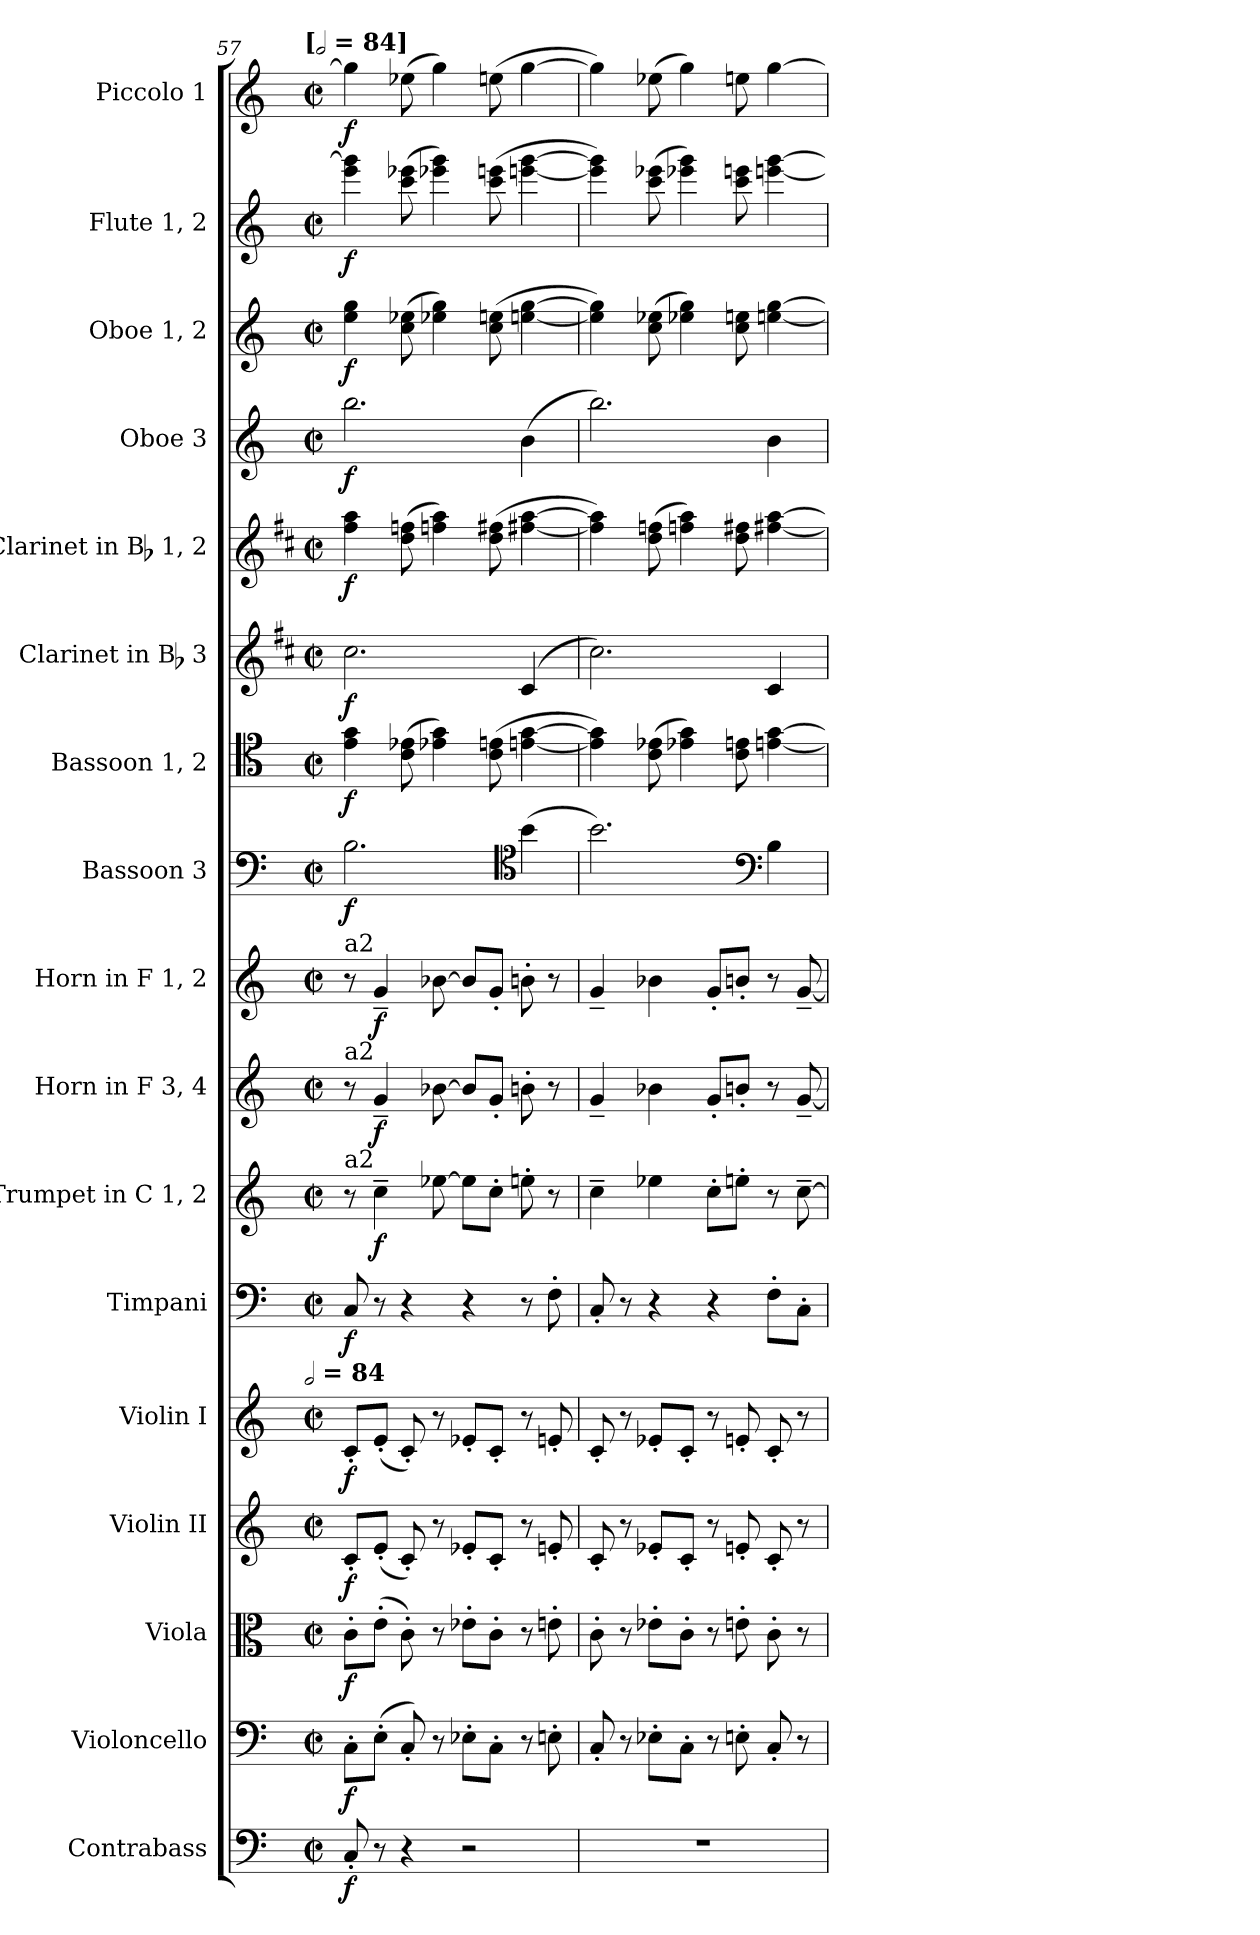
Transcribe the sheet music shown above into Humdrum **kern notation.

**kern	**dynam	**kern	**dynam	**kern	**dynam	**kern	**dynam	**kern	**dynam	**kern	**dynam	**kern	**dynam	**kern	**dynam	**kern	**dynam	**kern	**dynam	**kern	**dynam	**kern	**dynam	**kern	**dynam	**kern	**dynam	**kern	**dynam	**kern	**dynam	**kern	**dynam
*part17	*part17	*part16	*part16	*part15	*part15	*part14	*part14	*part13	*part13	*part12	*part12	*part11	*part11	*part10	*part10	*part9	*part9	*part8	*part8	*part7	*part7	*part6	*part6	*part5	*part5	*part4	*part4	*part3	*part3	*part2	*part2	*part1	*part1
*staff17	*staff17	*staff16	*staff16	*staff15	*staff15	*staff14	*staff14	*staff13	*staff13	*staff12	*staff12	*staff11	*staff11	*staff10	*staff10	*staff9	*staff9	*staff8	*staff8	*staff7	*staff7	*staff6	*staff6	*staff5	*staff5	*staff4	*staff4	*staff3	*staff3	*staff2	*staff2	*staff1	*staff1
*I"Contrabass	*	*I"Violoncello	*	*I"Viola	*	*I"Violin II	*	*I"Violin I	*	*I"Timpani	*	*I"Trumpet in C 1, 2	*	*I"Horn in F 3, 4	*	*I"Horn in F 1, 2	*	*I"Bassoon 3	*	*I"Bassoon 1, 2	*	*I"Clarinet in Bb 3	*	*I"Clarinet in Bb 1, 2	*	*I"Oboe 3	*	*I"Oboe 1, 2	*	*I"Flute 1, 2	*	*I"Piccolo 1	*
*I'cb	*	*I'vc	*	*I'vla	*	*I'vn	*	*I'vn	*	*I'timp	*	*I'tp	*	*	*	*	*	*I'bn	*	*I'bn	*	*I'cl	*	*I'cl	*	*I'ob	*	*I'ob	*	*I'fl	*	*I'picc	*
*clefF4	*	*clefF4	*	*clefC3	*	*clefG2	*	*clefG2	*	*clefF4	*	*clefG2	*	*clefG2	*	*clefG2	*	*clefF4	*	*clefC4	*	*clefG2	*	*clefG2	*	*clefG2	*	*clefG2	*	*clefG2	*	*clefG2	*
*ITrd7c12	*	*	*	*	*	*	*	*	*	*	*	*	*	*ITrd4c7	*	*ITrd4c7	*	*	*	*	*	*ITrd1c2	*	*ITrd1c2	*	*	*	*	*	*	*	*ITrd-7c-12	*
*k[]	*	*k[]	*	*k[]	*	*k[]	*	*k[]	*	*k[]	*	*k[]	*	*k[b-]	*	*k[b-]	*	*k[]	*	*k[]	*	*k[]	*	*k[]	*	*k[]	*	*k[]	*	*k[]	*	*k[]	*
*C:	*	*C:	*	*C:	*	*C:	*	*C:	*	*C:	*	*C:	*	*F:	*	*F:	*	*C:	*	*C:	*	*C:	*	*C:	*	*C:	*	*C:	*	*C:	*	*C:	*
!!LO:TX:omd:t=[[half] = 84]
*M2/2	*	*M2/2	*	*M2/2	*	*M2/2	*	*M2/2	*	*M2/2	*	*M2/2	*	*M2/2	*	*M2/2	*	*M2/2	*	*M2/2	*	*M2/2	*	*M2/2	*	*M2/2	*	*M2/2	*	*M2/2	*	*M2/2	*
*met(c|)	*	*met(c|)	*	*met(c|)	*	*met(c|)	*	*met(c|)	*	*met(c|)	*	*met(c|)	*	*met(c|)	*	*met(c|)	*	*met(c|)	*	*met(c|)	*	*met(c|)	*	*met(c|)	*	*met(c|)	*	*met(c|)	*	*met(c|)	*	*met(c|)	*
*MM168	*	*MM168	*	*MM168	*	*MM168	*	*MM168	*	*MM168	*	*MM168	*	*MM168	*	*MM168	*	*MM168	*	*MM168	*	*MM168	*	*MM168	*	*MM168	*	*MM168	*	*MM168	*	*MM168	*
=57	=57	=57	=57	=57	=57	=57	=57	=57	=57	=57	=57	=57	=57	=57	=57	=57	=57	=57	=57	=57	=57	=57	=57	=57	=57	=57	=57	=57	=57	=57	=57	=57	=57
!	!	!	!	!	!	!	!	!LO:TX:t=[half] = 84	!	!	!	!	!	!	!	!	!	!	!	!	!	!	!	!	!	!	!	!	!	!	!	!	!
!	!	!	!	!	!	!	!	!	!	!	!	!	!	!	!	!LO:TX:a:t=a2	!	!	!	!	!	!	!	!	!	!	!	!	!	!	!	!	!
!	!	!	!	!	!	!	!	!	!	!	!	!	!	!LO:TX:a:t=a2	!	!	!	!	!	!	!	!	!	!	!	!	!	!	!	!	!	!	!
!	!	!	!	!	!	!	!	!	!	!	!	!LO:TX:a:t=a2	!	!	!	!	!	!	!	!	!	!	!	!	!	!	!	!	!	!	!	!	!
8CC'	f	8C'L	f	8c'L	f	8c'L	f	8c'L	f	8C	f	8r	.	8r	.	8r	.	2.B	f	4e 4g	f	2.b	f	4ee 4ggi	f	2.bb	f	4ee 4ggi	f	4eee 4gggi]	f	4ggg]	f
8r	.	(8E'J	.	(8e'J	.	(8e'J	.	(8e'J	.	8r	.	4cc~	f	4c~	f	4c~	f	.	.	.	.	.	.	.	.	.	.	.	.	.	.	.	.
4r	.	8C')	.	8c')	.	8c')	.	8c')	.	4r	.	.	.	.	.	.	.	.	.	(8c 8e-X	.	.	.	(8cc 8ee-X	.	.	.	(8cc 8ee-X	.	(8ccc 8eee-X	.	(8eee-X	.
.	.	8r	.	8r	.	8r	.	8r	.	.	.	[8ee-X	.	[8e-X	.	[8e-X	.	.	.	4e-X 4g)	.	.	.	4ee-X 4gg)	.	.	.	4ee-X 4gg)	.	4eee-X 4ggg)	.	4ggg)	.
2r	.	8E-X'L	.	8e-X'L	.	8e-X'L	.	8e-X'L	.	4r	.	8ee-L]	.	8e-L]	.	8e-L]	.	.	.	.	.	.	.	.	.	.	.	.	.	.	.	.	.
.	.	8C'J	.	8c'J	.	8c'J	.	8c'J	.	.	.	8cc'J	.	8c'J	.	8c'J	.	.	.	(8c 8en	.	.	.	(8cc 8een	.	.	.	(8cc 8een	.	(8ccc 8eeen	.	(8eeen	.
*	*	*	*	*	*	*	*	*	*	*	*	*	*	*	*	*	*	*clefC4	*	*	*	*	*	*	*	*	*	*	*	*	*	*	*
.	.	8r	.	8r	.	8r	.	8r	.	8r	.	8een'	.	8en'	.	8en'	.	(4b	.	[4en [4g	.	(4B	.	[4een [4gg	.	(4b	.	[4een [4gg	.	[4eeen [4ggg	.	[4ggg	.
.	.	8En'	.	8en'	.	8en'	.	8en'	.	8F'	.	8r	.	8r	.	8r	.	.	.	.	.	.	.	.	.	.	.	.	.	.	.	.	.
=58	=58	=58	=58	=58	=58	=58	=58	=58	=58	=58	=58	=58	=58	=58	=58	=58	=58	=58	=58	=58	=58	=58	=58	=58	=58	=58	=58	=58	=58	=58	=58	=58	=58
1r	.	8C'	.	8c'	.	8c'	.	8c'	.	8C'	.	4cc~	.	4c~	.	4c~	.	2.b)	.	4e] 4g])	.	2.b)	.	4ee] 4gg])	.	2.bb)	.	4ee] 4gg])	.	4eee] 4ggg])	.	4ggg])	.
.	.	8r	.	8r	.	8r	.	8r	.	8r	.	.	.	.	.	.	.	.	.	.	.	.	.	.	.	.	.	.	.	.	.	.	.
.	.	8E-X'L	.	8e-X'L	.	8e-X'L	.	8e-X'L	.	4r	.	4ee-X	.	4e-X	.	4e-X	.	.	.	(8c 8e-X	.	.	.	(8cc 8ee-X	.	.	.	(8cc 8ee-X	.	(8ccc 8eee-X	.	(8eee-X	.
.	.	8C'J	.	8c'J	.	8c'J	.	8c'J	.	.	.	.	.	.	.	.	.	.	.	4e-X 4g)	.	.	.	4ee-X 4gg)	.	.	.	4ee-X 4gg)	.	4eee-X 4ggg)	.	4ggg)	.
.	.	8r	.	8r	.	8r	.	8r	.	4r	.	8cc'L	.	8c'L	.	8c'L	.	.	.	.	.	.	.	.	.	.	.	.	.	.	.	.	.
.	.	8En'	.	8en'	.	8en'	.	8en'	.	.	.	8een'J	.	8en'J	.	8en'J	.	.	.	8c 8en	.	.	.	8cc 8een	.	.	.	8cc 8een	.	8ccc 8eeen	.	8eeen	.
*	*	*	*	*	*	*	*	*	*	*	*	*	*	*	*	*	*	*clefF4	*	*	*	*	*	*	*	*	*	*	*	*	*	*	*
.	.	8C'	.	8c'	.	8c'	.	8c'	.	8F'L	.	8r	.	8r	.	8r	.	4B	.	[4en [4g	.	4B	.	[4een [4gg	.	4b	.	[4een [4gg	.	[4eeen [4ggg	.	[4ggg	.
.	.	8r	.	8r	.	8r	.	8r	.	8C'J	.	[8cc~	.	[8c~	.	[8c~	.	.	.	.	.	.	.	.	.	.	.	.	.	.	.	.	.
=	=	=	=	=	=	=	=	=	=	=	=	=	=	=	=	=	=	=	=	=	=	=	=	=	=	=	=	=	=	=	=	=	=
*-	*-	*-	*-	*-	*-	*-	*-	*-	*-	*-	*-	*-	*-	*-	*-	*-	*-	*-	*-	*-	*-	*-	*-	*-	*-	*-	*-	*-	*-	*-	*-	*-	*-
